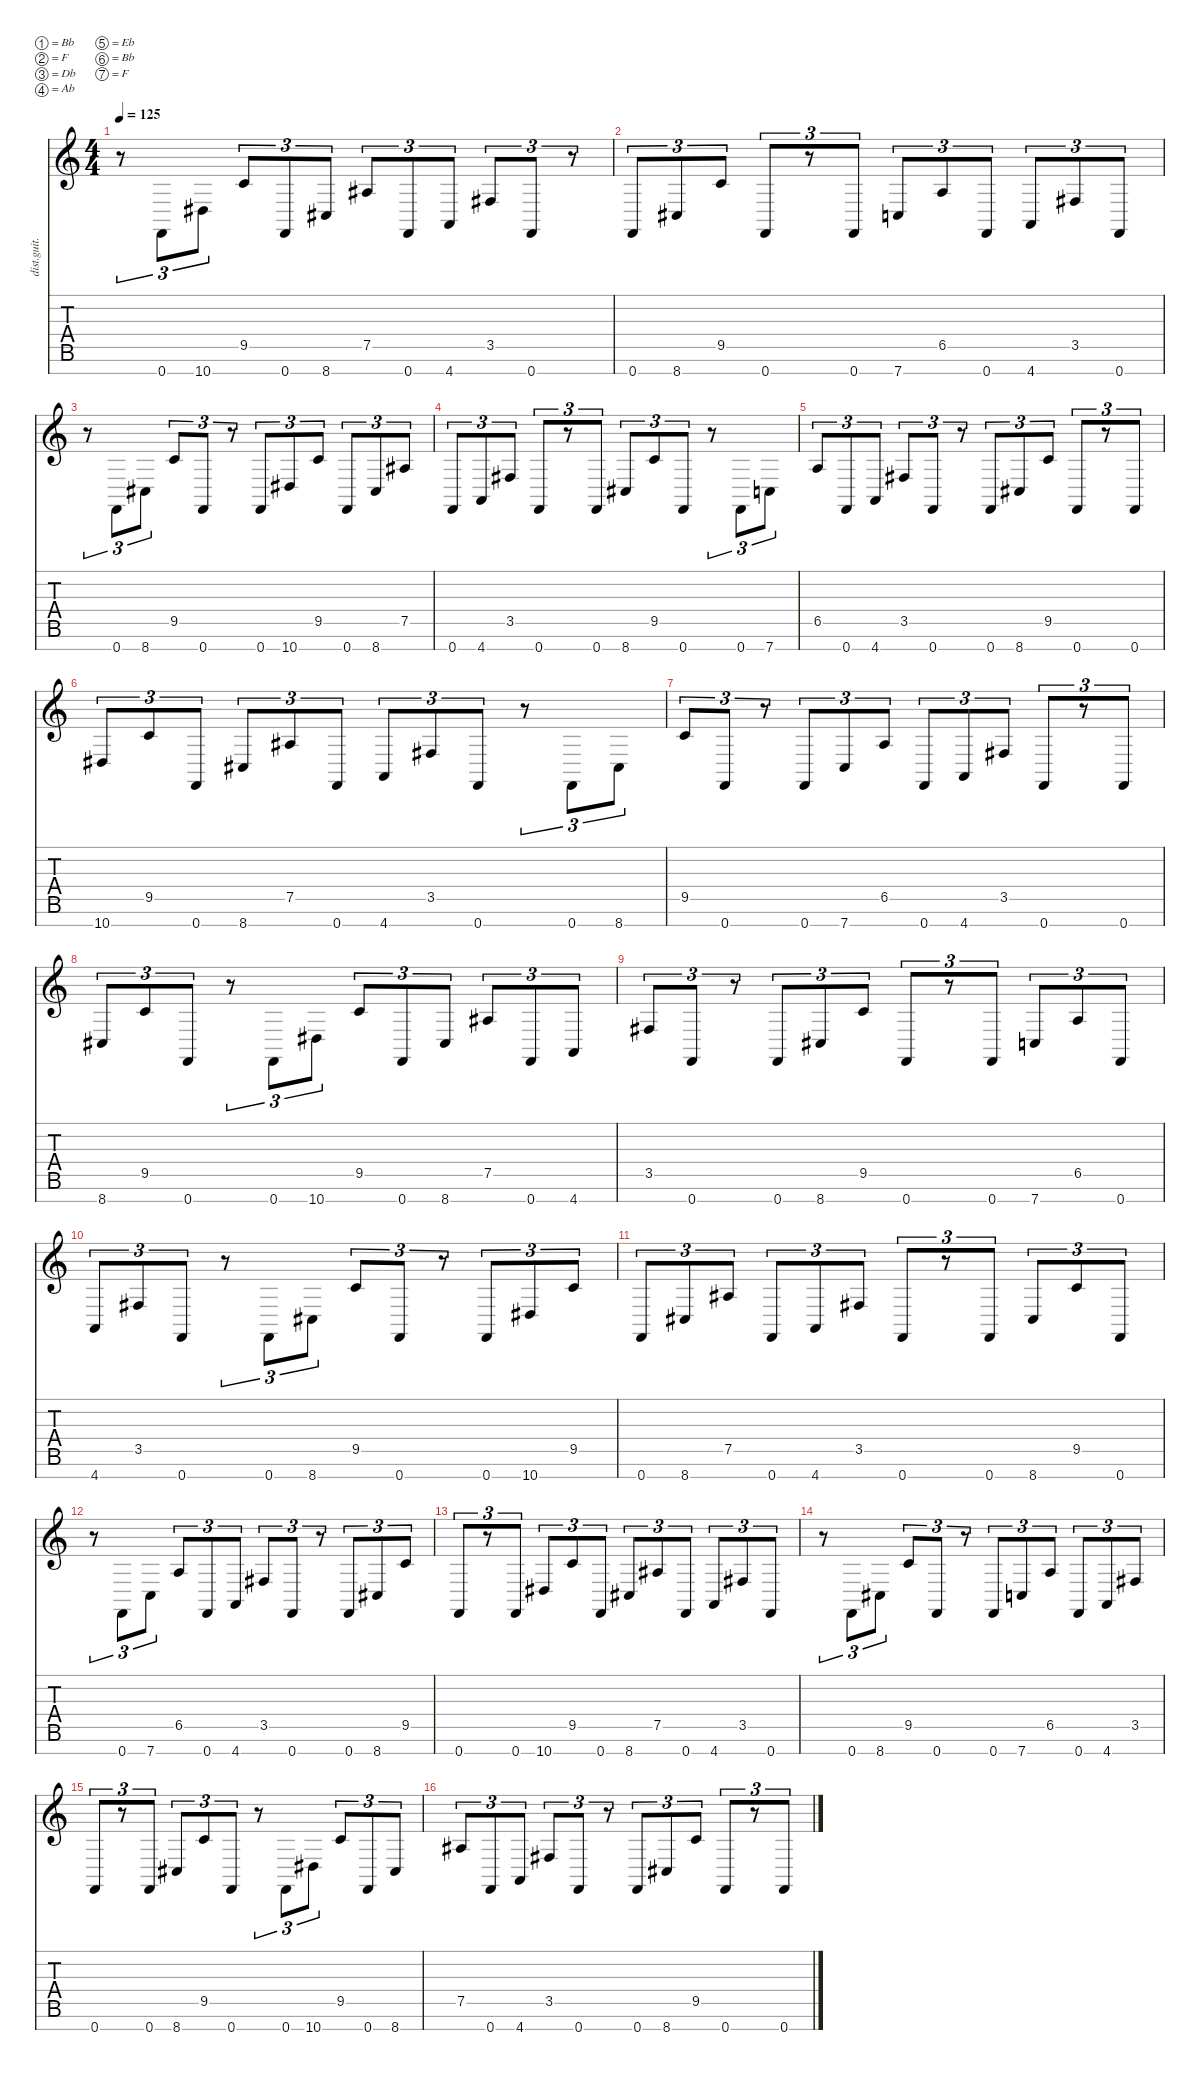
\defaultSystemsLayout 4
\hideDynamics
\bracketExtendMode nobrackets
\track ("8 string GUITAR 2 (Marten Hagstrom)" "dist.guit.") {instrument distortionguitar}
\staff {score tabs}
\tuning (Bb3 F3 Db3 Ab2 Eb2 Bb1 F1)
\ts (4 4)
\tempo 125
\clef g2
\ks c
r.8{tu (3 2) dy f beam Down} 0.7.8{tu (3 2) beam Up} 10.7{acc #}.8{tu (3 2) beam Up} 9.5.8{tu (3 2) beam Up} 0.7.8{tu (3 2) beam Up} 8.7{acc #}.8{tu (3 2) beam Up} 7.5{acc #}.8{tu (3 2) beam Up} 0.7.8{tu (3 2) beam Up} 4.7.8{tu (3 2) beam Up} 3.5{acc #}.8{tu (3 2) beam Up} 0.7.8{tu (3 2) beam Up} r.8{tu (3 2) beam Down} |
0.7.8{tu (3 2) beam Up} 8.7{acc #}.8{tu (3 2) beam Up} 9.5.8{tu (3 2) beam Up} 0.7.8{tu (3 2) beam Up} r.8{tu (3 2) beam Up} 0.7.8{tu (3 2) beam Up} 7.7.8{tu (3 2) beam Up} 6.5.8{tu (3 2) beam Up} 0.7.8{tu (3 2) beam Up} 4.7.8{tu (3 2) beam Up} 3.5{acc #}.8{tu (3 2) beam Up} 0.7.8{tu (3 2) beam Up} |
r.8{tu (3 2) beam Down} 0.7.8{tu (3 2) beam Up} 8.7{acc #}.8{tu (3 2) beam Up} 9.5.8{tu (3 2) beam Up} 0.7.8{tu (3 2) beam Up} r.8{tu (3 2) beam Down} 0.7.8{tu (3 2) beam Up} 10.7{acc #}.8{tu (3 2) beam Up} 9.5.8{tu (3 2) beam Up} 0.7.8{tu (3 2) beam Up} 8.7{acc #}.8{tu (3 2) beam Up} 7.5{acc #}.8{tu (3 2) beam Up} |
0.7.8{tu (3 2) beam Up} 4.7.8{tu (3 2) beam Up} 3.5{acc #}.8{tu (3 2) beam Up} 0.7.8{tu (3 2) beam Up} r.8{tu (3 2) beam Up} 0.7.8{tu (3 2) beam Up} 8.7{acc #}.8{tu (3 2) beam Up} 9.5.8{tu (3 2) beam Up} 0.7.8{tu (3 2) beam Up} r.8{tu (3 2) beam Down} 0.7.8{tu (3 2) beam Up} 7.7.8{tu (3 2) beam Up} |
6.5.8{tu (3 2) beam Up} 0.7.8{tu (3 2) beam Up} 4.7.8{tu (3 2) beam Up} 3.5{acc #}.8{tu (3 2) beam Up} 0.7.8{tu (3 2) beam Up} r.8{tu (3 2) beam Down} 0.7.8{tu (3 2) beam Up} 8.7{acc #}.8{tu (3 2) beam Up} 9.5.8{tu (3 2) beam Up} 0.7.8{tu (3 2) beam Up} r.8{tu (3 2) beam Up} 0.7.8{tu (3 2) beam Up} |
10.7{acc #}.8{tu (3 2) beam Up} 9.5.8{tu (3 2) beam Up} 0.7.8{tu (3 2) beam Up} 8.7{acc #}.8{tu (3 2) beam Up} 7.5{acc #}.8{tu (3 2) beam Up} 0.7.8{tu (3 2) beam Up} 4.7.8{tu (3 2) beam Up} 3.5{acc #}.8{tu (3 2) beam Up} 0.7.8{tu (3 2) beam Up} r.8{tu (3 2) beam Down} 0.7.8{tu (3 2) beam Up} 8.7{acc #}.8{tu (3 2) beam Up} |
9.5.8{tu (3 2) beam Up} 0.7.8{tu (3 2) beam Up} r.8{tu (3 2) beam Down} 0.7.8{tu (3 2) beam Up} 7.7.8{tu (3 2) beam Up} 6.5.8{tu (3 2) beam Up} 0.7.8{tu (3 2) beam Up} 4.7.8{tu (3 2) beam Up} 3.5{acc #}.8{tu (3 2) beam Up} 0.7.8{tu (3 2) beam Up} r.8{tu (3 2) beam Up} 0.7.8{tu (3 2) beam Up} |
8.7{acc #}.8{tu (3 2) beam Up} 9.5.8{tu (3 2) beam Up} 0.7.8{tu (3 2) beam Up} r.8{tu (3 2) beam Down} 0.7.8{tu (3 2) beam Up} 10.7{acc #}.8{tu (3 2) beam Up} 9.5.8{tu (3 2) beam Up} 0.7.8{tu (3 2) beam Up} 8.7{acc #}.8{tu (3 2) beam Up} 7.5{acc #}.8{tu (3 2) beam Up} 0.7.8{tu (3 2) beam Up} 4.7.8{tu (3 2) beam Up} |
3.5{acc #}.8{tu (3 2) beam Up} 0.7.8{tu (3 2) beam Up} r.8{tu (3 2) beam Down} 0.7.8{tu (3 2) beam Up} 8.7{acc #}.8{tu (3 2) beam Up} 9.5.8{tu (3 2) beam Up} 0.7.8{tu (3 2) beam Up} r.8{tu (3 2) beam Up} 0.7.8{tu (3 2) beam Up} 7.7.8{tu (3 2) beam Up} 6.5.8{tu (3 2) beam Up} 0.7.8{tu (3 2) beam Up} |
4.7.8{tu (3 2) beam Up} 3.5{acc #}.8{tu (3 2) beam Up} 0.7.8{tu (3 2) beam Up} r.8{tu (3 2) beam Down} 0.7.8{tu (3 2) beam Up} 8.7{acc #}.8{tu (3 2) beam Up} 9.5.8{tu (3 2) beam Up} 0.7.8{tu (3 2) beam Up} r.8{tu (3 2) beam Down} 0.7.8{tu (3 2) beam Up} 10.7{acc #}.8{tu (3 2) beam Up} 9.5.8{tu (3 2) beam Up} |
0.7.8{tu (3 2) beam Up} 8.7{acc #}.8{tu (3 2) beam Up} 7.5{acc #}.8{tu (3 2) beam Up} 0.7.8{tu (3 2) beam Up} 4.7.8{tu (3 2) beam Up} 3.5{acc #}.8{tu (3 2) beam Up} 0.7.8{tu (3 2) beam Up} r.8{tu (3 2) beam Up} 0.7.8{tu (3 2) beam Up} 8.7{acc #}.8{tu (3 2) beam Up} 9.5.8{tu (3 2) beam Up} 0.7.8{tu (3 2) beam Up} |
r.8{tu (3 2) beam Down} 0.7.8{tu (3 2) beam Up} 7.7.8{tu (3 2) beam Up} 6.5.8{tu (3 2) beam Up} 0.7.8{tu (3 2) beam Up} 4.7.8{tu (3 2) beam Up} 3.5{acc #}.8{tu (3 2) beam Up} 0.7.8{tu (3 2) beam Up} r.8{tu (3 2) beam Down} 0.7.8{tu (3 2) beam Up} 8.7{acc #}.8{tu (3 2) beam Up} 9.5.8{tu (3 2) beam Up} |
0.7.8{tu (3 2) beam Up} r.8{tu (3 2) beam Up} 0.7.8{tu (3 2) beam Up} 10.7{acc #}.8{tu (3 2) beam Up} 9.5.8{tu (3 2) beam Up} 0.7.8{tu (3 2) beam Up} 8.7{acc #}.8{tu (3 2) beam Up} 7.5{acc #}.8{tu (3 2) beam Up} 0.7.8{tu (3 2) beam Up} 4.7.8{tu (3 2) beam Up} 3.5{acc #}.8{tu (3 2) beam Up} 0.7.8{tu (3 2) beam Up} |
r.8{tu (3 2) beam Down} 0.7.8{tu (3 2) beam Up} 8.7{acc #}.8{tu (3 2) beam Up} 9.5.8{tu (3 2) beam Up} 0.7.8{tu (3 2) beam Up} r.8{tu (3 2) beam Down} 0.7.8{tu (3 2) beam Up} 7.7.8{tu (3 2) beam Up} 6.5.8{tu (3 2) beam Up} 0.7.8{tu (3 2) beam Up} 4.7.8{tu (3 2) beam Up} 3.5{acc #}.8{tu (3 2) beam Up} |
0.7.8{tu (3 2) beam Up} r.8{tu (3 2) beam Up} 0.7.8{tu (3 2) beam Up} 8.7{acc #}.8{tu (3 2) beam Up} 9.5.8{tu (3 2) beam Up} 0.7.8{tu (3 2) beam Up} r.8{tu (3 2) beam Down} 0.7.8{tu (3 2) beam Up} 10.7{acc #}.8{tu (3 2) beam Up} 9.5.8{tu (3 2) beam Up} 0.7.8{tu (3 2) beam Up} 8.7{acc #}.8{tu (3 2) beam Up} |
7.5{acc #}.8{tu (3 2) beam Up} 0.7.8{tu (3 2) beam Up} 4.7.8{tu (3 2) beam Up} 3.5{acc #}.8{tu (3 2) beam Up} 0.7.8{tu (3 2) beam Up} r.8{tu (3 2) beam Down} 0.7.8{tu (3 2) beam Up} 8.7{acc #}.8{tu (3 2) beam Up} 9.5.8{tu (3 2) beam Up} 0.7.8{tu (3 2) beam Up} r.8{tu (3 2) beam Up} 0.7.8{tu (3 2) beam Up}
